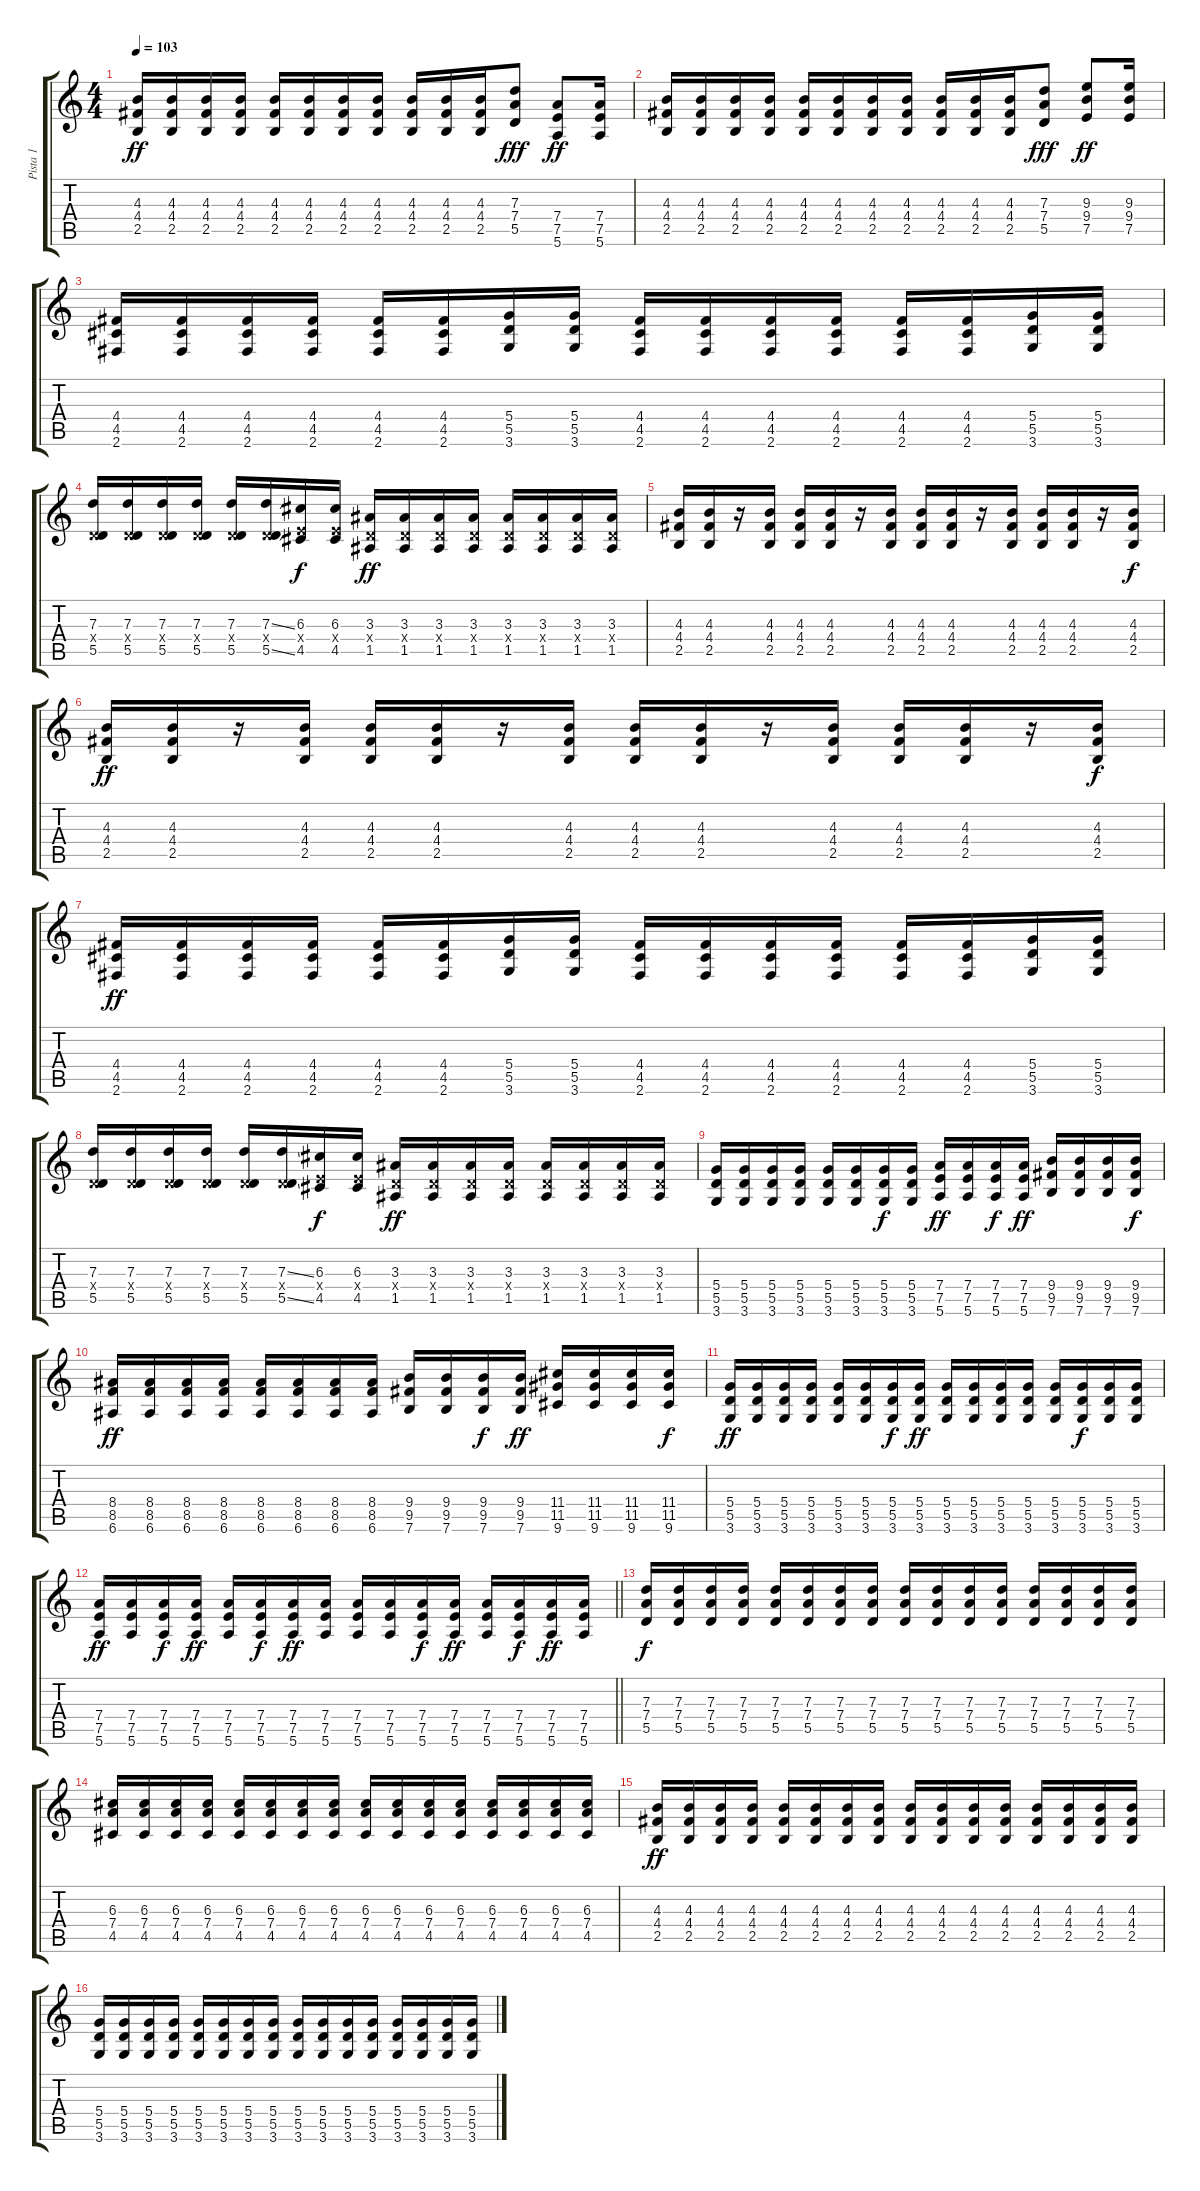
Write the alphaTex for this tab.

\track ("Pista 1" "Pista 1") {instrument distortionguitar}
\staff {score tabs}
\tuning (E4 B3 G3 D3 A2 E2) {hide}
\ts (4 4)
\tempo 103
\clef g2
\ks c
(4.3 4.4 2.5).16{dy ff} (4.3 4.4 2.5).16 (4.3 4.4 2.5).16 (4.3 4.4 2.5).16 (4.3 4.4 2.5).16 (4.3 4.4 2.5).16 (4.3 4.4 2.5).16 (4.3 4.4 2.5).16 (4.3 4.4 2.5).16 (4.3 4.4 2.5).16 (4.3 4.4 2.5).16 (7.3 7.4 5.5).8{dy fff} (7.4 7.5 5.6).8{dy ff} (7.4 7.5 5.6).16 |
(4.3 4.4 2.5).16 (4.3 4.4 2.5).16 (4.3 4.4 2.5).16 (4.3 4.4 2.5).16 (4.3 4.4 2.5).16 (4.3 4.4 2.5).16 (4.3 4.4 2.5).16 (4.3 4.4 2.5).16 (4.3 4.4 2.5).16 (4.3 4.4 2.5).16 (4.3 4.4 2.5).16 (7.3 7.4 5.5).8{dy fff} (9.3 9.4 7.5).8{dy ff} (9.3 9.4 7.5).16 |
(4.4 4.5 2.6).16 (4.4 4.5 2.6).16 (4.4 4.5 2.6).16 (4.4 4.5 2.6).16 (4.4 4.5 2.6).16 (4.4 4.5 2.6).16 (5.4 5.5 3.6).16 (5.4 5.5 3.6).16 (4.4 4.5 2.6).16 (4.4 4.5 2.6).16 (4.4 4.5 2.6).16 (4.4 4.5 2.6).16 (4.4 4.5 2.6).16 (4.4 4.5 2.6).16 (5.4 5.5 3.6).16 (5.4 5.5 3.6).16 |
(7.3 0.4{x} 5.5).16 (7.3 0.4{x} 5.5).16 (7.3 0.4{x} 5.5).16 (7.3 0.4{x} 5.5).16 (7.3 0.4{x} 5.5).16 (7.3{ss} 0.4{x} 5.5{ss}).16 (6.3 2.4{x} 4.5).16{dy f} (6.3 2.4{x} 4.5).16 (3.3 0.4{x} 1.5).16{dy ff} (3.3 0.4{x} 1.5).16 (3.3 0.4{x} 1.5).16 (3.3 0.4{x} 1.5).16 (3.3 0.4{x} 1.5).16 (3.3 0.4{x} 1.5).16 (3.3 0.4{x} 1.5).16 (3.3 0.4{x} 1.5).16 |
(4.3 4.4 2.5).16 (4.3 4.4 2.5).16 r.16 (4.3 4.4 2.5).16 (4.3 4.4 2.5).16 (4.3 4.4 2.5).16 r.16 (4.3 4.4 2.5).16 (4.3 4.4 2.5).16 (4.3 4.4 2.5).16 r.16 (4.3 4.4 2.5).16 (4.3 4.4 2.5).16 (4.3 4.4 2.5).16 r.16 (4.3 4.4 2.5).16{dy f} |
(4.3 4.4 2.5).16{dy ff} (4.3 4.4 2.5).16 r.16 (4.3 4.4 2.5).16 (4.3 4.4 2.5).16 (4.3 4.4 2.5).16 r.16 (4.3 4.4 2.5).16 (4.3 4.4 2.5).16 (4.3 4.4 2.5).16 r.16 (4.3 4.4 2.5).16 (4.3 4.4 2.5).16 (4.3 4.4 2.5).16 r.16 (4.3 4.4 2.5).16{dy f} |
(4.4 4.5 2.6).16{dy ff} (4.4 4.5 2.6).16 (4.4 4.5 2.6).16 (4.4 4.5 2.6).16 (4.4 4.5 2.6).16 (4.4 4.5 2.6).16 (5.4 5.5 3.6).16 (5.4 5.5 3.6).16 (4.4 4.5 2.6).16 (4.4 4.5 2.6).16 (4.4 4.5 2.6).16 (4.4 4.5 2.6).16 (4.4 4.5 2.6).16 (4.4 4.5 2.6).16 (5.4 5.5 3.6).16 (5.4 5.5 3.6).16 |
(7.3 0.4{x} 5.5).16 (7.3 0.4{x} 5.5).16 (7.3 0.4{x} 5.5).16 (7.3 0.4{x} 5.5).16 (7.3 0.4{x} 5.5).16 (7.3{ss} 0.4{x} 5.5{ss}).16 (6.3 2.4{x} 4.5).16{dy f} (6.3 2.4{x} 4.5).16 (3.3 0.4{x} 1.5).16{dy ff} (3.3 0.4{x} 1.5).16 (3.3 0.4{x} 1.5).16 (3.3 0.4{x} 1.5).16 (3.3 0.4{x} 1.5).16 (3.3 0.4{x} 1.5).16 (3.3 0.4{x} 1.5).16 (3.3 0.4{x} 1.5).16 |
(5.4 5.5 3.6).16 (5.4 5.5 3.6).16 (5.4 5.5 3.6).16 (5.4 5.5 3.6).16 (5.4 5.5 3.6).16 (5.4 5.5 3.6).16 (5.4 5.5 3.6).16{dy f} (5.4 5.5 3.6).16 (7.4 7.5 5.6).16{dy ff} (7.4 7.5 5.6).16 (7.4 7.5 5.6).16{dy f} (7.4 7.5 5.6).16{dy ff} (9.4 9.5 7.6).16 (9.4 9.5 7.6).16 (9.4 9.5 7.6).16 (9.4 9.5 7.6).16{dy f} |
(8.4 8.5 6.6).16{dy ff} (8.4 8.5 6.6).16 (8.4 8.5 6.6).16 (8.4 8.5 6.6).16 (8.4 8.5 6.6).16 (8.4 8.5 6.6).16 (8.4 8.5 6.6).16 (8.4 8.5 6.6).16 (9.4 9.5 7.6).16 (9.4 9.5 7.6).16 (9.4 9.5 7.6).16{dy f} (9.4 9.5 7.6).16{dy ff} (11.4 11.5 9.6).16 (11.4 11.5 9.6).16 (11.4 11.5 9.6).16 (11.4 11.5 9.6).16{dy f} |
(5.4 5.5 3.6).16{dy ff} (5.4 5.5 3.6).16 (5.4 5.5 3.6).16 (5.4 5.5 3.6).16 (5.4 5.5 3.6).16 (5.4 5.5 3.6).16 (5.4 5.5 3.6).16{dy f} (5.4 5.5 3.6).16{dy ff} (5.4 5.5 3.6).16 (5.4 5.5 3.6).16 (5.4 5.5 3.6).16 (5.4 5.5 3.6).16 (5.4 5.5 3.6).16 (5.4 5.5 3.6).16{dy f} (5.4 5.5 3.6).16 (5.4 5.5 3.6).16 |
\barLineRight lightlight
(7.4 7.5 5.6).16{dy ff} (7.4 7.5 5.6).16 (7.4 7.5 5.6).16{dy f} (7.4 7.5 5.6).16{dy ff} (7.4 7.5 5.6).16 (7.4 7.5 5.6).16{dy f} (7.4 7.5 5.6).16{dy ff} (7.4 7.5 5.6).16 (7.4 7.5 5.6).16 (7.4 7.5 5.6).16 (7.4 7.5 5.6).16{dy f} (7.4 7.5 5.6).16{dy ff} (7.4 7.5 5.6).16 (7.4 7.5 5.6).16{dy f} (7.4 7.5 5.6).16{dy ff} (7.4 7.5 5.6).16 |
(7.3 7.4 5.5).16{dy f} (7.3 7.4 5.5).16 (7.3 7.4 5.5).16 (7.3 7.4 5.5).16 (7.3 7.4 5.5).16 (7.3 7.4 5.5).16 (7.3 7.4 5.5).16 (7.3 7.4 5.5).16 (7.3 7.4 5.5).16 (7.3 7.4 5.5).16 (7.3 7.4 5.5).16 (7.3 7.4 5.5).16 (7.3 7.4 5.5).16 (7.3 7.4 5.5).16 (7.3 7.4 5.5).16 (7.3 7.4 5.5).16 |
(6.3 7.4 4.5).16 (6.3 7.4 4.5).16 (6.3 7.4 4.5).16 (6.3 7.4 4.5).16 (6.3 7.4 4.5).16 (6.3 7.4 4.5).16 (6.3 7.4 4.5).16 (6.3 7.4 4.5).16 (6.3 7.4 4.5).16 (6.3 7.4 4.5).16 (6.3 7.4 4.5).16 (6.3 7.4 4.5).16 (6.3 7.4 4.5).16 (6.3 7.4 4.5).16 (6.3 7.4 4.5).16 (6.3 7.4 4.5).16 |
(4.3 4.4 2.5).16{dy ff} (4.3 4.4 2.5).16 (4.3 4.4 2.5).16 (4.3 4.4 2.5).16 (4.3 4.4 2.5).16 (4.3 4.4 2.5).16 (4.3 4.4 2.5).16 (4.3 4.4 2.5).16 (4.3 4.4 2.5).16 (4.3 4.4 2.5).16 (4.3 4.4 2.5).16 (4.3 4.4 2.5).16 (4.3 4.4 2.5).16 (4.3 4.4 2.5).16 (4.3 4.4 2.5).16 (4.3 4.4 2.5).16 |
(5.4 5.5 3.6).16 (5.4 5.5 3.6).16 (5.4 5.5 3.6).16 (5.4 5.5 3.6).16 (5.4 5.5 3.6).16 (5.4 5.5 3.6).16 (5.4 5.5 3.6).16 (5.4 5.5 3.6).16 (5.4 5.5 3.6).16 (5.4 5.5 3.6).16 (5.4 5.5 3.6).16 (5.4 5.5 3.6).16 (5.4 5.5 3.6).16 (5.4 5.5 3.6).16 (5.4 5.5 3.6).16 (5.4 5.5 3.6).16
